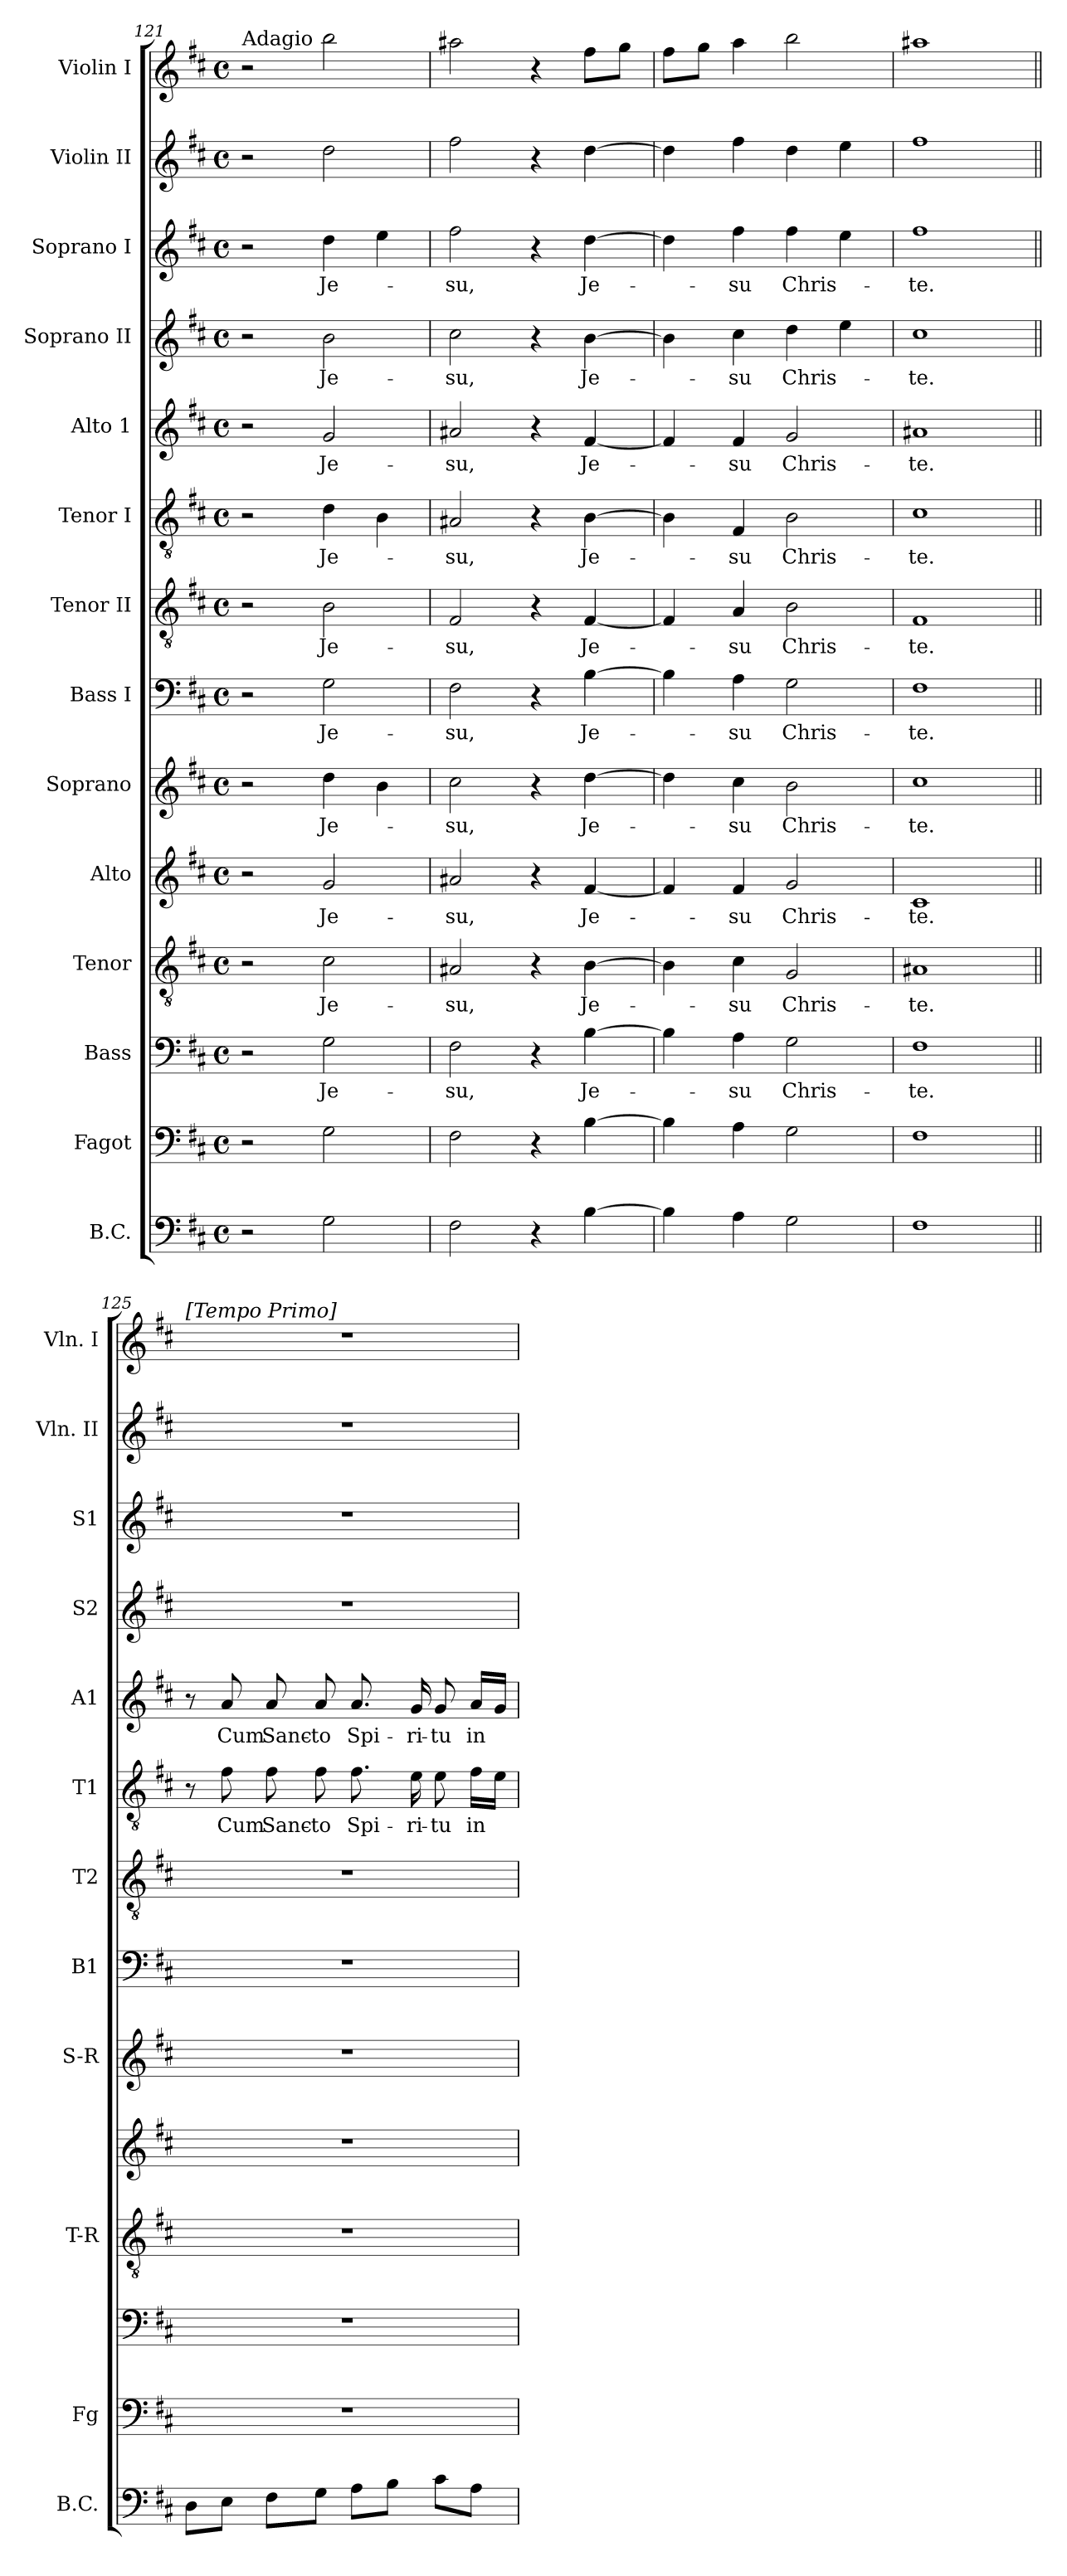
**kern	**kern	**kern	**text	**kern	**text	**kern	**text	**kern	**text	**kern	**text	**kern	**text	**kern	**text	**kern	**text	**kern	**text	**kern	**text	**kern	**kern
*part14	*part13	*part12	*part12	*part11	*part11	*part10	*part10	*part9	*part9	*part8	*part8	*part7	*part7	*part6	*part6	*part5	*part5	*part4	*part4	*part3	*part3	*part2	*part1
*staff14	*staff13	*staff12	*staff12	*staff11	*staff11	*staff10	*staff10	*staff9	*staff9	*staff8	*staff8	*staff7	*staff7	*staff6	*staff6	*staff5	*staff5	*staff4	*staff4	*staff3	*staff3	*staff2	*staff1
*I"B.C.	*I"Fagot	*I"Bass	*	*I"Tenor	*	*I"Alto	*	*I"Soprano	*	*I"Bass I	*	*I"Tenor II	*	*I"Tenor I	*	*I"Alto 1	*	*I"Soprano II	*	*I"Soprano I	*	*I"Violin II	*I"Violin I
*I'B.C.	*I'Fg	*	*	*I'T-R	*	*	*	*I'S-R	*	*I'B1	*	*I'T2	*	*I'T1	*	*I'A1	*	*I'S2	*	*I'S1	*	*I'Vln. II	*I'Vln. I
*clefF4	*clefF4	*clefF4	*	*clefGv2	*	*clefG2	*	*clefG2	*	*clefF4	*	*clefGv2	*	*clefGv2	*	*clefG2	*	*clefG2	*	*clefG2	*	*clefG2	*clefG2
*k[f#c#]	*k[f#c#]	*k[f#c#]	*	*k[f#c#]	*	*k[f#c#]	*	*k[f#c#]	*	*k[f#c#]	*	*k[f#c#]	*	*k[f#c#]	*	*k[f#c#]	*	*k[f#c#]	*	*k[f#c#]	*	*k[f#c#]	*k[f#c#]
*D:	*D:	*D:	*	*D:	*	*D:	*	*D:	*	*D:	*	*D:	*	*D:	*	*D:	*	*D:	*	*D:	*	*D:	*D:
*M4/4	*M4/4	*M4/4	*	*M4/4	*	*M4/4	*	*M4/4	*	*M4/4	*	*M4/4	*	*M4/4	*	*M4/4	*	*M4/4	*	*M4/4	*	*M4/4	*M4/4
*met(c)	*met(c)	*met(c)	*	*met(c)	*	*met(c)	*	*met(c)	*	*met(c)	*	*met(c)	*	*met(c)	*	*met(c)	*	*met(c)	*	*met(c)	*	*met(c)	*met(c)
=121	=121	=121	=121	=121	=121	=121	=121	=121	=121	=121	=121	=121	=121	=121	=121	=121	=121	=121	=121	=121	=121	=121	=121
!	!	!	!	!	!	!	!	!	!	!	!	!	!	!	!	!	!	!	!	!	!	!	!LO:TX:a:t=Adagio
2r	2r	2r	.	2r	.	2r	.	2r	.	2r	.	2r	.	2r	.	2r	.	2r	.	2r	.	2r	2r
!	!	!	!LO:LY:b	!	!LO:LY:b	!	!LO:LY:b	!	!LO:LY:b	!	!LO:LY:b	!	!LO:LY:b	!	!LO:LY:b	!	!LO:LY:b	!	!LO:LY:b	!	!LO:LY:b	!	!
2G\	2G\	2G\	Je-	2c#\	Je-	2g/	Je-	4dd\	Je-	2G\	Je-	2B\	Je-	4d\	Je-	2g/	Je-	2b\	Je-	4dd\	Je-	2dd\	2bb\
.	.	.	.	.	.	.	.	4b\	.	.	.	.	.	4B\	.	.	.	.	.	4ee\	.	.	.
!!LO:PB:g=z
=122	=122	=122	=122	=122	=122	=122	=122	=122	=122	=122	=122	=122	=122	=122	=122	=122	=122	=122	=122	=122	=122	=122	=122
!	!	!	!LO:LY:b	!	!LO:LY:b	!	!LO:LY:b	!	!LO:LY:b	!	!LO:LY:b	!	!LO:LY:b	!	!LO:LY:b	!	!LO:LY:b	!	!LO:LY:b	!	!LO:LY:b	!	!
2F#\	2F#\	2F#\	-su,	2A#X/	-su,	2a#X/	-su,	2cc#\	-su,	2F#\	-su,	2F#/	-su,	2A#X/	-su,	2a#X/	-su,	2cc#\	-su,	2ff#\	-su,	2ff#\	2aa#X\
4r	4r	4r	.	4r	.	4r	.	4r	.	4r	.	4r	.	4r	.	4r	.	4r	.	4r	.	4r	4r
!	!	!	!LO:LY:b	!	!LO:LY:b	!	!LO:LY:b	!	!LO:LY:b	!	!LO:LY:b	!	!LO:LY:b	!	!LO:LY:b	!	!LO:LY:b	!	!LO:LY:b	!	!LO:LY:b	!	!
[4B\	[4B\	[4B\	Je-	[4B\	Je-	[4f#/	Je-	[4dd\	Je-	[4B\	Je-	[4F#/	Je-	[4B\	Je-	[4f#/	Je-	[4b\	Je-	[4dd\	Je-	[4dd\	8ff#\L
.	.	.	.	.	.	.	.	.	.	.	.	.	.	.	.	.	.	.	.	.	.	.	8gg\J
=123	=123	=123	=123	=123	=123	=123	=123	=123	=123	=123	=123	=123	=123	=123	=123	=123	=123	=123	=123	=123	=123	=123	=123
4B\]	4B\]	4B\]	.	4B\]	.	4f#/]	.	4dd\]	.	4B\]	.	4F#/]	.	4B\]	.	4f#/]	.	4b\]	.	4dd\]	.	4dd\]	8ff#\L
.	.	.	.	.	.	.	.	.	.	.	.	.	.	.	.	.	.	.	.	.	.	.	8gg\J
!	!	!	!LO:LY:b	!	!LO:LY:b	!	!LO:LY:b	!	!LO:LY:b	!	!LO:LY:b	!	!LO:LY:b	!	!LO:LY:b	!	!LO:LY:b	!	!LO:LY:b	!	!LO:LY:b	!	!
4A\	4A\	4A\	-su	4c#\	-su	4f#/	-su	4cc#\	-su	4A\	-su	4A/	-su	4F#/	-su	4f#/	-su	4cc#\	-su	4ff#\	-su	4ff#\	4aa\
!	!	!	!LO:LY:b	!	!LO:LY:b	!	!LO:LY:b	!	!LO:LY:b	!	!LO:LY:b	!	!LO:LY:b	!	!LO:LY:b	!	!LO:LY:b	!	!LO:LY:b	!	!LO:LY:b	!	!
2G\	2G\	2G\	Chris-	2G/	Chris-	2g/	Chris-	2b\	Chris-	2G\	Chris-	2B\	Chris-	2B\	Chris-	2g/	Chris-	4dd\	Chris-	4ff#\	Chris-	4dd\	2bb\
.	.	.	.	.	.	.	.	.	.	.	.	.	.	.	.	.	.	4ee\	.	4ee\	.	4ee\	.
=124	=124	=124	=124	=124	=124	=124	=124	=124	=124	=124	=124	=124	=124	=124	=124	=124	=124	=124	=124	=124	=124	=124	=124
!	!	!	!LO:LY:b	!	!LO:LY:b	!	!LO:LY:b	!	!LO:LY:b	!	!LO:LY:b	!	!LO:LY:b	!	!LO:LY:b	!	!LO:LY:b	!	!LO:LY:b	!	!LO:LY:b	!	!
1F#	1F#	1F#	-te.	1A#X	-te.	1c#	-te.	1cc#	-te.	1F#	-te.	1F#	-te.	1c#	-te.	1a#X	-te.	1cc#	-te.	1ff#	-te.	1ff#	1aa#X
=125||	=125||	=125||	=125||	=125||	=125||	=125||	=125||	=125||	=125||	=125||	=125||	=125||	=125||	=125||	=125||	=125||	=125||	=125||	=125||	=125||	=125||	=125||	=125||
!	!	!	!	!	!	!	!	!	!	!	!	!	!	!	!	!	!	!	!	!	!	!	!LO:TX:a:t=[Tempo Primo]
8D\L	1r	1r	.	1r	.	1r	.	1r	.	1r	.	1r	.	8r	.	8r	.	1r	.	1r	.	1r	1r
!	!	!	!	!	!	!	!	!	!	!	!	!	!	!	!LO:LY:b	!	!LO:LY:b	!	!	!	!	!	!
8E\J	.	.	.	.	.	.	.	.	.	.	.	.	.	8f#\	Cum	8a/	Cum	.	.	.	.	.	.
!	!	!	!	!	!	!	!	!	!	!	!	!	!	!	!LO:LY:b	!	!LO:LY:b	!	!	!	!	!	!
8F#\L	.	.	.	.	.	.	.	.	.	.	.	.	.	8f#\	Sanc-	8a/	Sanc-	.	.	.	.	.	.
!	!	!	!	!	!	!	!	!	!	!	!	!	!	!	!LO:LY:b	!	!LO:LY:b	!	!	!	!	!	!
8G\J	.	.	.	.	.	.	.	.	.	.	.	.	.	8f#\	-to	8a/	-to	.	.	.	.	.	.
!	!	!	!	!	!	!	!	!	!	!	!	!	!	!	!LO:LY:b	!	!LO:LY:b	!	!	!	!	!	!
8A\L	.	.	.	.	.	.	.	.	.	.	.	.	.	8.f#\	Spi-	8.a/	Spi-	.	.	.	.	.	.
8B\J	.	.	.	.	.	.	.	.	.	.	.	.	.	.	.	.	.	.	.	.	.	.	.
!	!	!	!	!	!	!	!	!	!	!	!	!	!	!	!LO:LY:b	!	!LO:LY:b	!	!	!	!	!	!
.	.	.	.	.	.	.	.	.	.	.	.	.	.	16e\	-ri-	16g/	-ri-	.	.	.	.	.	.
!	!	!	!	!	!	!	!	!	!	!	!	!	!	!	!LO:LY:b	!	!LO:LY:b	!	!	!	!	!	!
8c#\L	.	.	.	.	.	.	.	.	.	.	.	.	.	8e\	-tu	8g/	-tu	.	.	.	.	.	.
!	!	!	!	!	!	!	!	!	!	!	!	!	!	!	!LO:LY:b	!	!LO:LY:b	!	!	!	!	!	!
8A\J	.	.	.	.	.	.	.	.	.	.	.	.	.	16f#\LL	in	16a/LL	in	.	.	.	.	.	.
.	.	.	.	.	.	.	.	.	.	.	.	.	.	16e\JJ	.	16g/JJ	.	.	.	.	.	.	.
=	=	=	=	=	=	=	=	=	=	=	=	=	=	=	=	=	=	=	=	=	=	=	=
*-	*-	*-	*-	*-	*-	*-	*-	*-	*-	*-	*-	*-	*-	*-	*-	*-	*-	*-	*-	*-	*-	*-	*-
